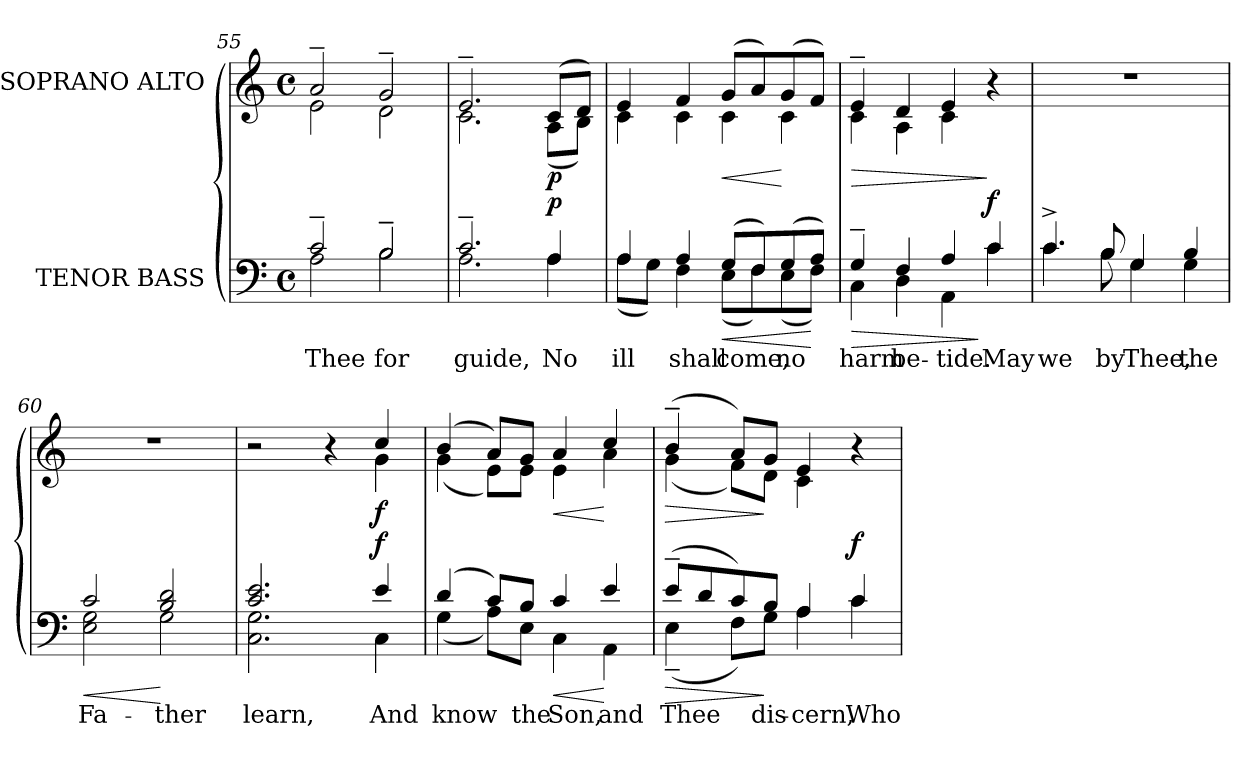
**kern	**text	**dynam	**kern	**dynam
*part2	*part2	*part2	*part1	*part1
*staff2	*staff2	*staff2	*staff1	*staff1
*I"TENOR BASS	*	*	*I"SOPRANO ALTO	*
*clefF4	*	*	*clefG2	*
*k[]	*	*	*k[]	*
*C:	*	*	*C:	*
*M4/4	*	*	*M4/4	*
*met(c)	*	*	*met(c)	*
=55	=55	=55	=55	=55
!	!LO:LY:a:color=#000000	!	!	!
*^	*	*	*^	*
2c~i/	2Ai\	Thee	.	2a~i/	2ei\	.
!	!	!LO:LY:a:color=#000000	!	!	!	!
2B~i/	2Bi\	for	.	2g~i/	2di\	.
=56	=56	=56	=56	=56	=56	=56
!	!	!LO:LY:a:color=#000000	!	!	!	!
2.c~i/	2.Ai\	guide,	.	2.e~i/	2.ci\	.
!	!	!LO:LY:a:color=#000000	!	!	!	!
4Ai/	4Ai\	No	p	(8ci/L	(8Ai\L	p
.	.	.	.	8di/J)	8Bi\J)	.
=57	=57	=57	=57	=57	=57	=57
!	!	!LO:LY:a:color=#000000	!	!	!	!
4Ai/	(8Ai\L	ill	.	4ei/	4ci\	.
.	8Gi\J)	.	.	.	.	.
!	!	!LO:LY:a:color=#000000	!	!	!	!
4Ai/	4Fi\	shall	.	4fi/	4ci\	.
!	!	!LO:LY:a:color=#000000	!LO:HP:b	!	!	!LO:HP:b
(8Gi/L	(8Ei\L	come,	<	(8gi/L	4ci\	<
8Fi/)	8Fi\)	.	.	8ai/)	.	.
!	!	!LO:LY:a:color=#000000	!	!	!	!
(8Gi/	(8Ei\	no	.	(8gi/	4ci\	[
8Ai/J)	8Fi\J)	.	[	8fi/J)	.	.
!!LO:PB:g=z	!!
=58	=58	=58	=58	=58	=58	=58
!	!	!LO:LY:a:color=#000000	!LO:HP:b	!	!	!LO:HP:b
4G~i/	4Ci\	harm	>	4e~i/	4ci\	>
!	!	!LO:LY:a:color=#000000	!	!	!	!
4Fi/	4Di\	be-	.	4di/	4Ai\	.
!	!	!LO:LY:a:color=#000000	!	!	!	!
4Ai/	4AAi\	-tide.	.	4ei/	4ci\	.
!	!	!LO:LY:a:color=#000000	!	!	!	!
4ci/	4ci\	May	] f	4r	4ryy	]
*	*	*	*	*v	*v	*
=59	=59	=59	=59	=59	=59
*	*	*	*	*^	*
!	!	!LO:LY:a:color=#000000	!	!	!	!
*	*	*	*	*v	*v	*
4.c^i/	4.ci\	we	.	1r	.
!	!	!LO:LY:a:color=#000000	!	!	!
8Bi/	8Bi\	by	.	.	.
!	!	!LO:LY:a:color=#000000	!	!	!
4Gi/	4Gi\	Thee,	.	.	.
!	!	!LO:LY:a:color=#000000	!	!	!
4Bi/	4Gi\	the	.	.	.
=60	=60	=60	=60	=60	=60
!	!	!LO:LY:a:color=#000000	!LO:HP:b	!	!
2ci/	2Ei\ 2Gi	Fa-	<	1r	.
!	!	!LO:LY:a:color=#000000	!	!	!
2Bi/ 2di	2Gi\	-ther	[	.	.
=61	=61	=61	=61	=61	=61
!	!	!LO:LY:a:color=#000000	!	!	!
*	*	*	*	*^	*
2.ci/ 2.ei	2.Ci\ 2.Gi	learn,	.	2r	2ryy	.
.	.	.	.	4r	4ryy	.
!	!	!LO:LY:a:color=#000000	!	!	!	!
4ei/	4Ci\	And	f	4cci/	4gi\	f
=62	=62	=62	=62	=62	=62	=62
!	!	!LO:LY:a:color=#000000	!	!	!	!
(4di/	(4Gi\	know	.	(4bi/	(4gi\	.
8ci/L)	8Ai\L)	.	.	8ai/L)	8ei\L)	.
!	!	!LO:LY:a:color=#000000	!	!	!	!
8Bi/J	8Ei\J	the	.	8gi/J	8ei\J	.
!	!	!LO:LY:a:color=#000000	!LO:HP:b	!	!	!LO:HP:b
4ci/	4Ci\	Son,	<	4ai/	4ei\	<
!	!	!LO:LY:a:color=#000000	!	!	!	!
4ei/	4AAi\	and	[	4cci/	4ai\	[
!!LO:LB:g=z	!!
=63	=63	=63	=63	=63	=63	=63
!	!	!LO:LY:a:color=#000000	!LO:HP:b	!	!	!LO:HP:b
(8e~i/L	(4E~i\	Thee	>	(4b~i/	(4gi\	>
8di/	.	.	.	.	.	.
8ci/)	8Fi\L)	.	.	8ai/L)	8fi\L)	.
!	!	!LO:LY:a:color=#000000	!	!	!	!
8Bi/J	8Gi\J	dis-	]	8gi/J	8di\J	]
!	!	!LO:LY:a:color=#000000	!	!	!	!
4Ai/	4Ai\	-cern,	.	4ei/	4ci\	.
!	!	!LO:LY:a:color=#000000	!	!	!	!
4ci/	4ci\	Who	f	4r	4ryy	.
*v	*v	*	*	*	*	*
*	*	*	*v	*v	*
=	=	=	=	=
*-	*-	*-	*-	*-
